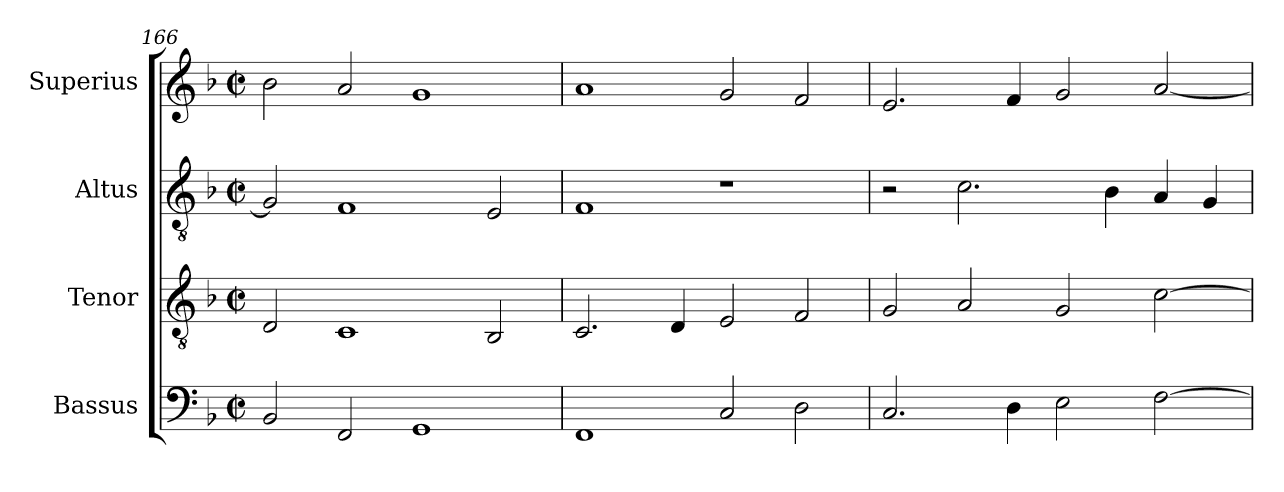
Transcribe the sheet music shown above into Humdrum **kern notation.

**kern	**kern	**kern	**kern
*part4	*part3	*part2	*part1
*staff4	*staff3	*staff2	*staff1
*I"Bassus	*I"Tenor	*I"Altus	*I"Superius
*I'B.	*I'T.	*I'A.	*I'S.
*clefF4	*clefGv2	*clefGv2	*clefG2
*	*ITrd7c12	*ITrd7c12	*
*k[b-]	*k[b-]	*k[b-]	*k[b-]
*F:	*F:	*F:	*F:
*M2/2	*M2/2	*M2/2	*M2/2
*met(c|)	*met(c|)	*met(c|)	*met(c|)
=166	=166	=166	=166
2BB-i/	2DDi/	2GGi/]	2b-i\
2FFi/	1CCi	1FFi	2ai/
1GGi	.	.	1gi
.	2BBB-i/	2EEi/	.
=167	=167	=167	=167
1FFi	2.CCi/	1FFi	1ai
.	4DDi/	.	.
2Ci/	2EEi/	1r	2gi/
2Di\	2FFi/	.	2fi/
=168	=168	=168	=168
2.Ci/	2GGi/	2r	2.ei/
.	2AAi/	2.Ci\	.
4Di\	.	.	4fi/
2Ei\	2GGi/	.	2gi/
.	.	4BB-i\	.
[>2Fi\	[>2Ci\	4AAi/	[<2ai/
.	.	4GGi/	.
=	=	=	=
*-	*-	*-	*-
